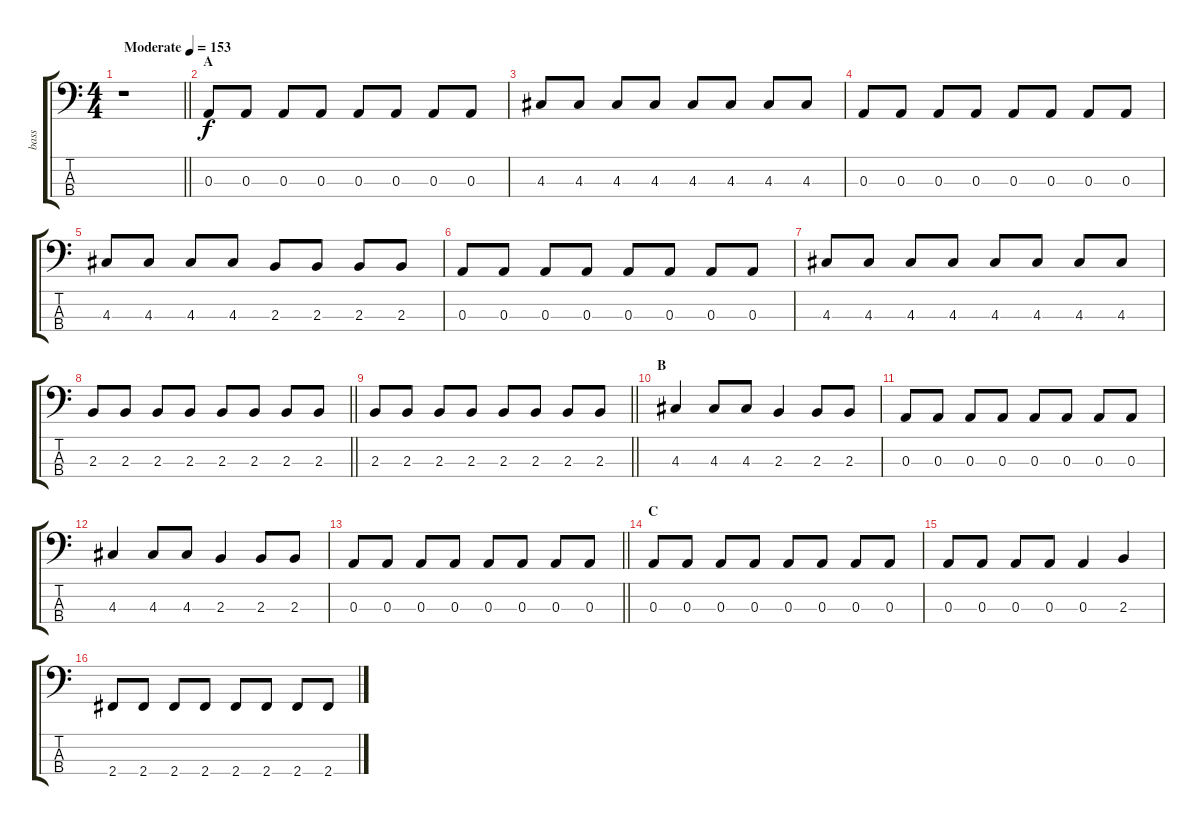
\track ("bass" "bass") {instrument electricbassfinger}
\staff {score tabs}
\tuning (G2 D2 A1 E1) {hide}
\ts (4 4)
\tempo (153 "Moderate")
\clef f4
\barLineRight lightlight
\ks c
r.1{dy f instrument electricbassfinger} |
\section ("" "A")
0.3.8 0.3.8 0.3.8 0.3.8 0.3.8 0.3.8 0.3.8 0.3.8 |
4.3.8 4.3.8 4.3.8 4.3.8 4.3.8 4.3.8 4.3.8 4.3.8 |
0.3.8 0.3.8 0.3.8 0.3.8 0.3.8 0.3.8 0.3.8 0.3.8 |
4.3.8 4.3.8 4.3.8 4.3.8 2.3.8 2.3.8 2.3.8 2.3.8 |
0.3.8 0.3.8 0.3.8 0.3.8 0.3.8 0.3.8 0.3.8 0.3.8 |
4.3.8 4.3.8 4.3.8 4.3.8 4.3.8 4.3.8 4.3.8 4.3.8 |
\barLineRight lightlight
2.3.8 2.3.8 2.3.8 2.3.8 2.3.8 2.3.8 2.3.8 2.3.8 |
\section ("" "")
\barLineRight lightlight
2.3.8 2.3.8 2.3.8 2.3.8 2.3.8 2.3.8 2.3.8 2.3.8 |
\section ("" "B")
4.3.4 4.3.8 4.3.8 2.3.4 2.3.8 2.3.8 |
0.3.8 0.3.8 0.3.8 0.3.8 0.3.8 0.3.8 0.3.8 0.3.8 |
4.3.4 4.3.8 4.3.8 2.3.4 2.3.8 2.3.8 |
\barLineRight lightlight
0.3.8 0.3.8 0.3.8 0.3.8 0.3.8 0.3.8 0.3.8 0.3.8 |
\section ("" "C")
0.3.8 0.3.8 0.3.8 0.3.8 0.3.8 0.3.8 0.3.8 0.3.8 |
0.3.8 0.3.8 0.3.8 0.3.8 0.3.4 2.3.4 |
2.4.8 2.4.8 2.4.8 2.4.8 2.4.8 2.4.8 2.4.8 2.4.8
